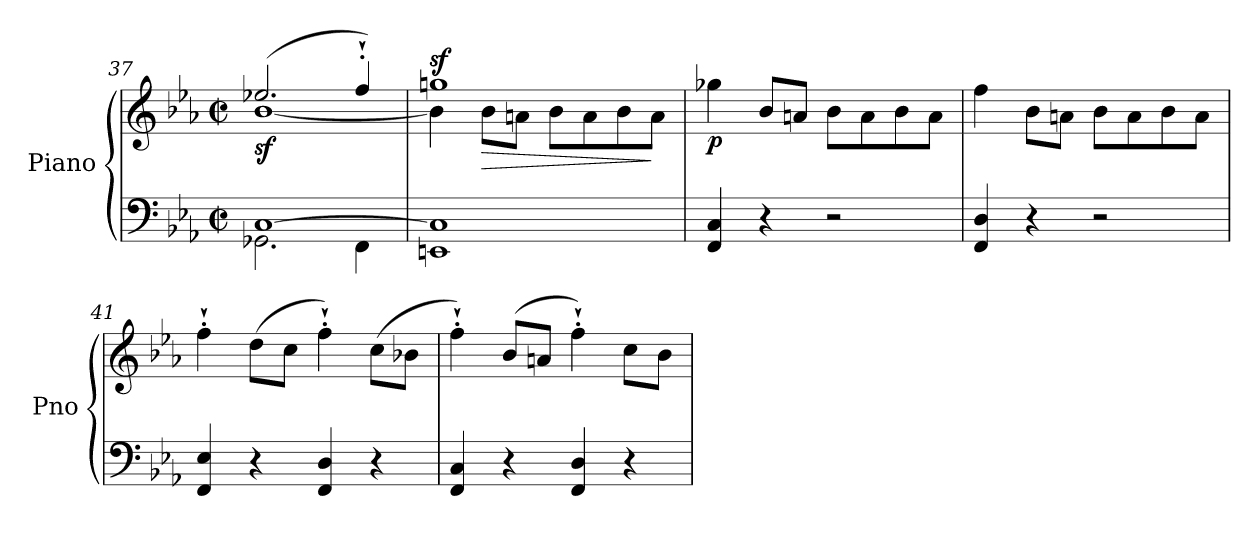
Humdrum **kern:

**kern	**kern	**dynam
*part1	*part1	*part1
*staff2	*staff1	*staff1/2
*I"Piano	*	*
*I'Pno	*	*
*clefF4	*clefG2	*
*k[b-e-a-]	*k[b-e-a-]	*
*M4/4	*M4/4	*
*met(c|)	*met(c|)	*
=37	=37	=37
*^	*^	*
!	!	!	!	!LO:DY:b
[1C	2.GG-X\	(>2.ee-X/	[1b-	sf
.	4FF\	4ff`'/)	.	.
=38	=38	=38	=38	=38
!	!	!	!	!LO:DY:a
*v	*v	*	*	*
1EEn 1C]	1ggn	4b-\]	sf
!	!	!	!LO:HP:b
.	.	8b-\L	>
.	.	8an\J	.
.	.	8b-\L	.
.	.	8a\	.
.	.	8b-\	.
.	.	8a\J	]
=39	=39	=39	=39
!	!	!	!LO:DY:b
*	*v	*v	*
4FF/ 4C/	4gg-X\	p
4r	8b-/L	.
.	8an/J	.
2r	8b-\L	.
.	8a\	.
.	8b-\	.
.	8a\J	.
=40	=40	=40
4FF/ 4D/	4ff\	.
4r	8b-\L	.
.	8an\J	.
2r	8b-\L	.
.	8a\	.
.	8b-\	.
.	8a\J	.
!!LO:LB:g=z
=41	=41	=41
4FF/ 4E-/	4ff`'\	.
4r	(8dd\L	.
.	8cc\J	.
4FF/ 4D/	4ff`'\)	.
4r	(8cc\L	.
.	8b-X\J	.
=42	=42	=42
4FF/ 4C/	4ff`'\)	.
4r	(8b-/L	.
.	8an/J	.
4FF/ 4D/	4ff`'\)	.
4r	8cc\L	.
.	8b-\J	.
=	=	=
*-	*-	*-
